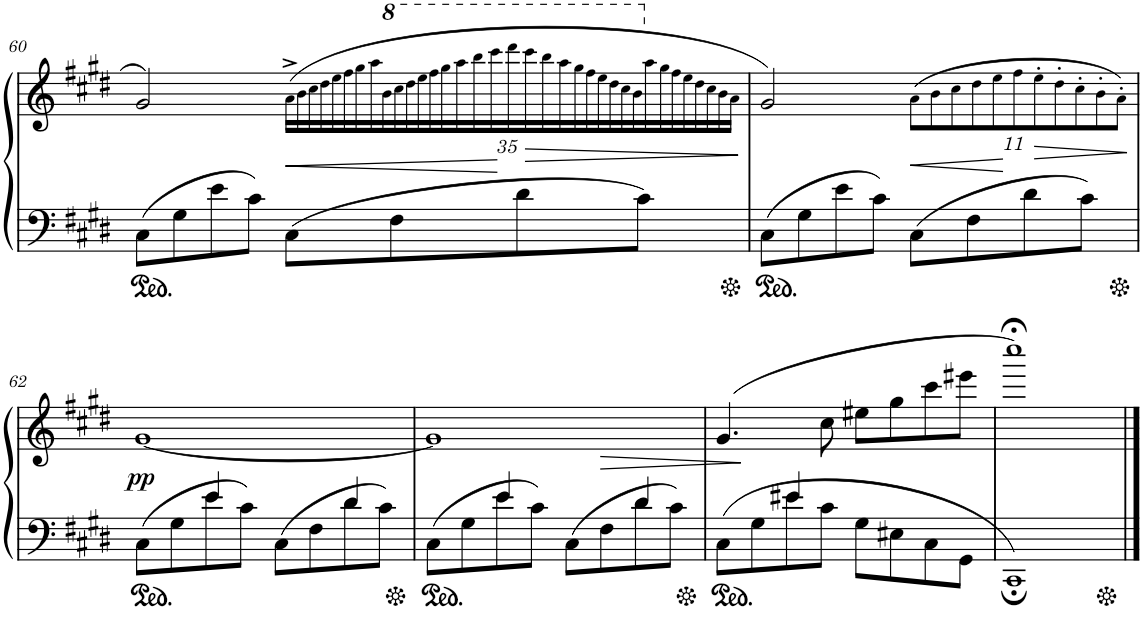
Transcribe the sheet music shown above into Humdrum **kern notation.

**kern	**kern	**dynam
*part1	*part1	*part1
*staff2	*staff1	*staff1/2
*I"グランドピアノ	*	*
!!LO:PB:g=z
*clefF4	*clefG2	*
*k[f#c#g#d#]	*k[f#c#g#d#]	*
*M4/4	*M4/4	*
*met(c)	*met(c)	*
=60	=60	=60
8C#\L	2g#/	.
8G#\	.	.
8e\	.	.
8c#\J	.	.
*	*Xbrackettup	*
!	!	!LO:HP:b
8C#\L	(70a^!\LL	<
.	70b!\	.
.	70cc#!\	.
.	70dd#!\	.
.	70ee!\	.
.	70ff#!\	.
.	70gg#!\	.
.	70aa!\	.
*	*8va	*
.	70bb!\	.
8F#\	.	.
.	70ccc#!\	.
.	70ddd#!\	.
.	70eee!\	.
.	70fff#!\	.
.	70ggg#!\	.
.	70aaa!\	.
.	70bbb!\	.
.	70cccc#!\	.
.	70dddd#!\	[
8d#\	.	.
!	!	!LO:HP:b
.	70cccc#!\	>
.	70bbb!\	.
.	70aaa!\	.
.	70ggg#!\	.
.	70fff#!\	.
.	70eee!\	.
.	70ddd#!\	.
.	70ccc#!\	.
.	70bb!\	.
8c#\J	.	.
*	*X8va	*
.	70aa!\	.
.	70gg#!\	.
.	70ff#!\	.
.	70ee!\	.
.	70dd#!\	.
.	70cc#!\	.
.	70b!\	.
.	70a!\JJ	.
.	.	]
=61	=61	=61
8C#\L	2g#/)	.
8G#\	.	.
8e\	.	.
8c#\J	.	.
!	!	!LO:HP:b
8C#\L	(22a!\L	<
.	22b!\	.
.	22cc#!\	.
8F#\	.	.
.	22dd#!\	.
.	22ee!\	.
.	22ff#!\	[
8d#\	.	.
!	!	!LO:HP:b
.	22ee'!\	>
.	22dd#'!\	.
.	22cc#'!\	.
8c#\J	.	.
.	22b'!\	.
.	22a'!\J)	.
.	.	]
!!LO:LB:g=z
=62	=62	=62
*^	*	*
!	!	!	!LO:DY:b
8ryy	8C#\L	[1g#	pp
8ryy	8G#\	.	.
4e/	8e\	.	.
.	8c#\J	.	.
8ryy	8C#\L	.	.
8ryy	8F#\	.	.
4d#/	8d#\	.	.
.	8c#\J	.	.
=63	=63	=63	=63
8ryy	8C#\L	1g#]	.
8ryy	8G#\	.	.
4e/	8e\	.	.
.	8c#\J	.	.
8ryy	8C#\L	.	.
8ryy	8F#\	.	.
4d#/	8d#\	.	.
.	8c#\J	.	.
=64	=64	=64	=64
8ryy	8C#\L	(4.g#/	.
8ryy	8G#\	.	.
4e#X/	8e#\	.	.
.	8c#\J	8cc#\	.
8ryy	8G#\L	8ee#X\L	.
8ryy	8E#X\	8gg#\	.
8ryy	8C#\	8ccc#\	.
8ryy	8GG#\J	8eee#X\J	.
=65	=65	=65	=65
1ryy	1CC#;	1cccc#;<)	.
*v	*v	*	*
==	==	==
*-	*-	*-
